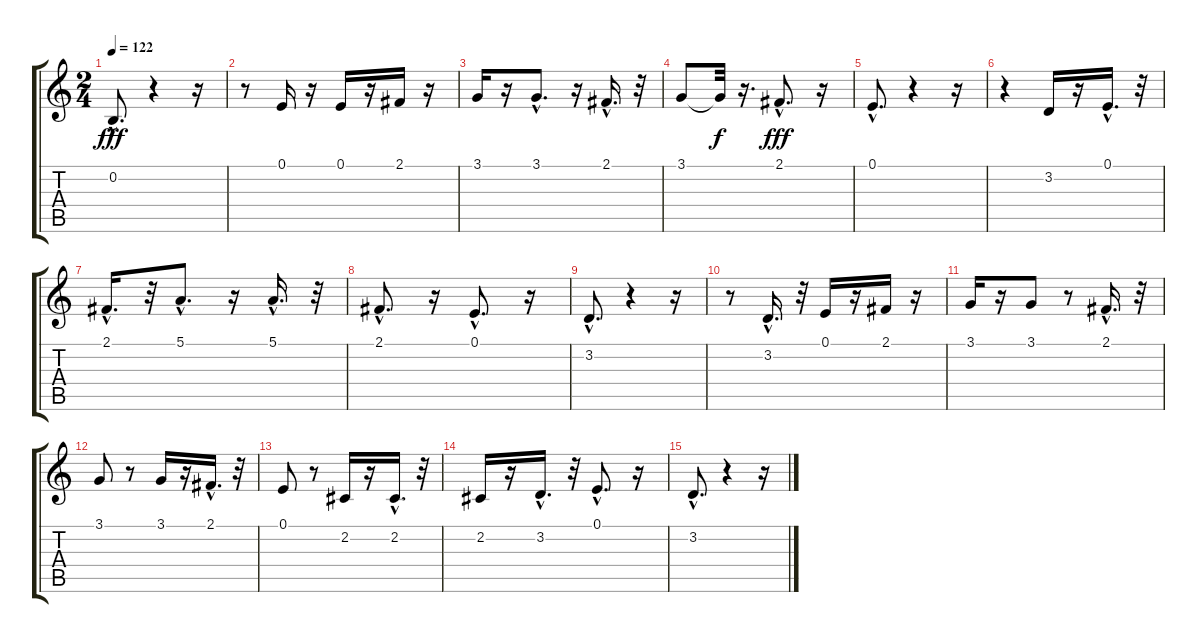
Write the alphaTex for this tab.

\track "" {instrument ocarina}
\staff {score tabs}
\tuning (E4 B3 G3 D3 A2 E2) {hide}
\ts (2 4)
\tempo 122
\clef g2
\ks c
0.2{hac}.8{d dy fff} r.4 r.16 |
r.8 0.1.16 r.16 0.1.16 r.16 2.1.16 r.16 |
3.1.16 r.16 3.1{hac}.8{d} r.16 2.1{hac}.16{d} r.32 |
3.1.8 3.1{t}.32{dy f} r.16{d} 2.1{hac}.8{d dy fff} r.16 |
0.1{hac}.8{d} r.4 r.16 |
r.4 3.2.16 r.16 0.1{hac}.16{d} r.32 |
2.1{hac}.16{d} r.32 5.1{hac}.8{d} r.16 5.1{hac}.16{d} r.32 |
2.1{hac}.8{d} r.16 0.1{hac}.8{d} r.16 |
3.2{hac}.8{d} r.4 r.16 |
r.8 3.2{hac}.16{d} r.32 0.1.16 r.16 2.1.16 r.16 |
3.1.16 r.16 3.1.8 r.8 2.1{hac}.16{d} r.32 |
3.1.8 r.8 3.1.16 r.16 2.1{hac}.16{d} r.32 |
0.1.8 r.8 2.2.16 r.16 2.2{hac}.16{d} r.32 |
2.2.16 r.16 3.2{hac}.16{d} r.32 0.1{hac}.8{d} r.16 |
3.2{hac}.8{d} r.4 r.16
